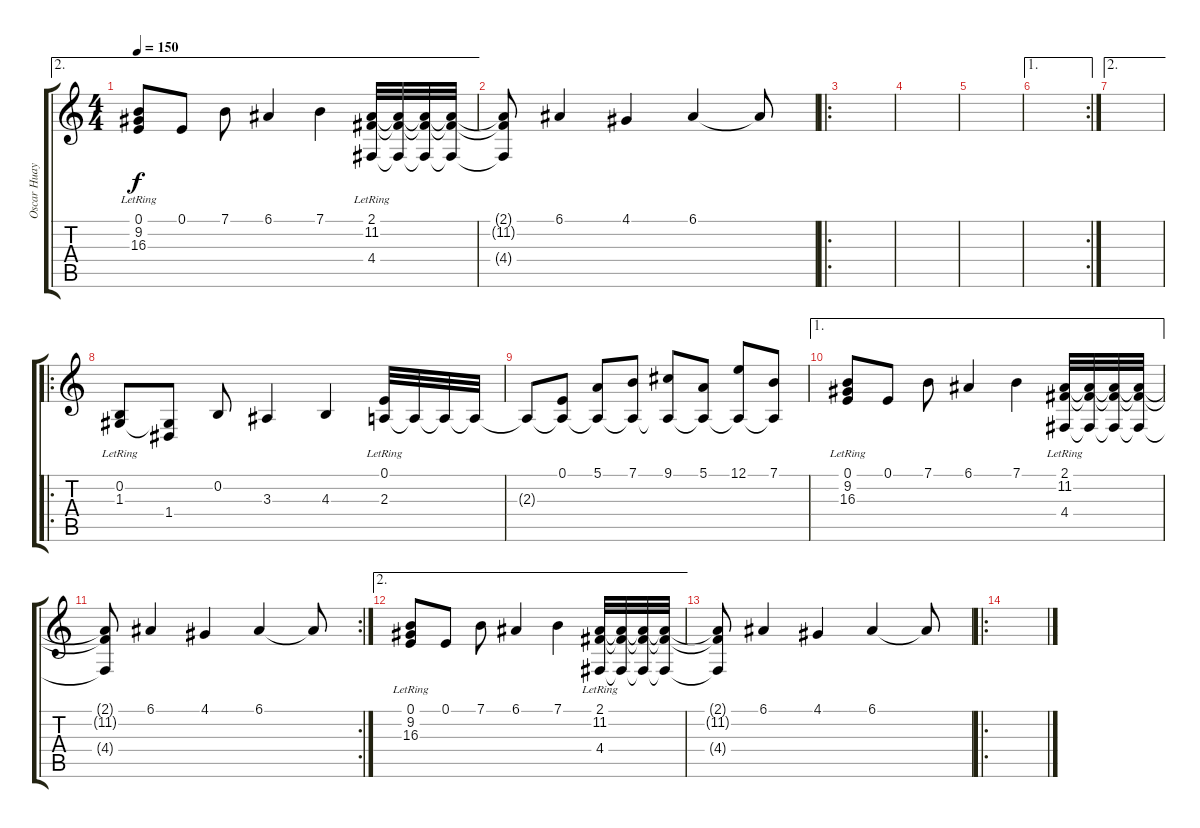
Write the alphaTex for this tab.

\track ("Oscar Huayon (piano)" "Oscar Huay") {instrument acousticgrandpiano}
\staff {score tabs}
\tuning (E4 B3 G3 D3 A2 E2) {hide}
\ae 2
\ts (4 4)
\tempo 150
\clef g2
\ks c
(0.1{lr} 9.2{lr} 16.3{lr}).8{dy f} 0.1.8 7.1.8 6.1.4 7.1.4 (2.1{lr} 11.2{lr} 4.4{lr}).32 (2.1{t} 11.2{t} 4.4{t}).32 (2.1{t} 11.2{t} 4.4{t}).32 (2.1{t} 11.2{t} 4.4{t}).32 |
(2.1{t} 11.2{t} 4.4{t}).8 6.1.4 4.1.4 6.1.4 6.1{t}.8 |
\ro
|
|
|
\ae 1
\rc 2
|
\ae 2
|
\ro
(0.2 1.3{lr}).8 (1.3{t} 1.4).8 0.2.8 3.3.4 4.3.4 (0.1{lr} 2.3{lr}).32 2.3{t}.32 2.3{t}.32 2.3{t}.32 |
2.3{t}.8 (0.1 2.3{t}).8 (5.1 2.3{t}).8 (7.1 2.3{t}).8 (9.1 2.3{t}).8 (5.1 2.3{t}).8 (12.1 2.3{t}).8 (7.1 2.3{t}).8 |
\ae 1
(0.1{lr} 9.2{lr} 16.3{lr}).8 0.1.8 7.1.8 6.1.4 7.1.4 (2.1{lr} 11.2{lr} 4.4{lr}).32 (2.1{t} 11.2{t} 4.4{t}).32 (2.1{t} 11.2{t} 4.4{t}).32 (2.1{t} 11.2{t} 4.4{t}).32 |
\rc 2
(2.1{t} 11.2{t} 4.4{t}).8 6.1.4 4.1.4 6.1.4 6.1{t}.8 |
\ae 2
(0.1{lr} 9.2{lr} 16.3{lr}).8 0.1.8 7.1.8 6.1.4 7.1.4 (2.1{lr} 11.2{lr} 4.4{lr}).32 (2.1{t} 11.2{t} 4.4{t}).32 (2.1{t} 11.2{t} 4.4{t}).32 (2.1{t} 11.2{t} 4.4{t}).32 |
(2.1{t} 11.2{t} 4.4{t}).8 6.1.4 4.1.4 6.1.4 6.1{t}.8 |
\ro
